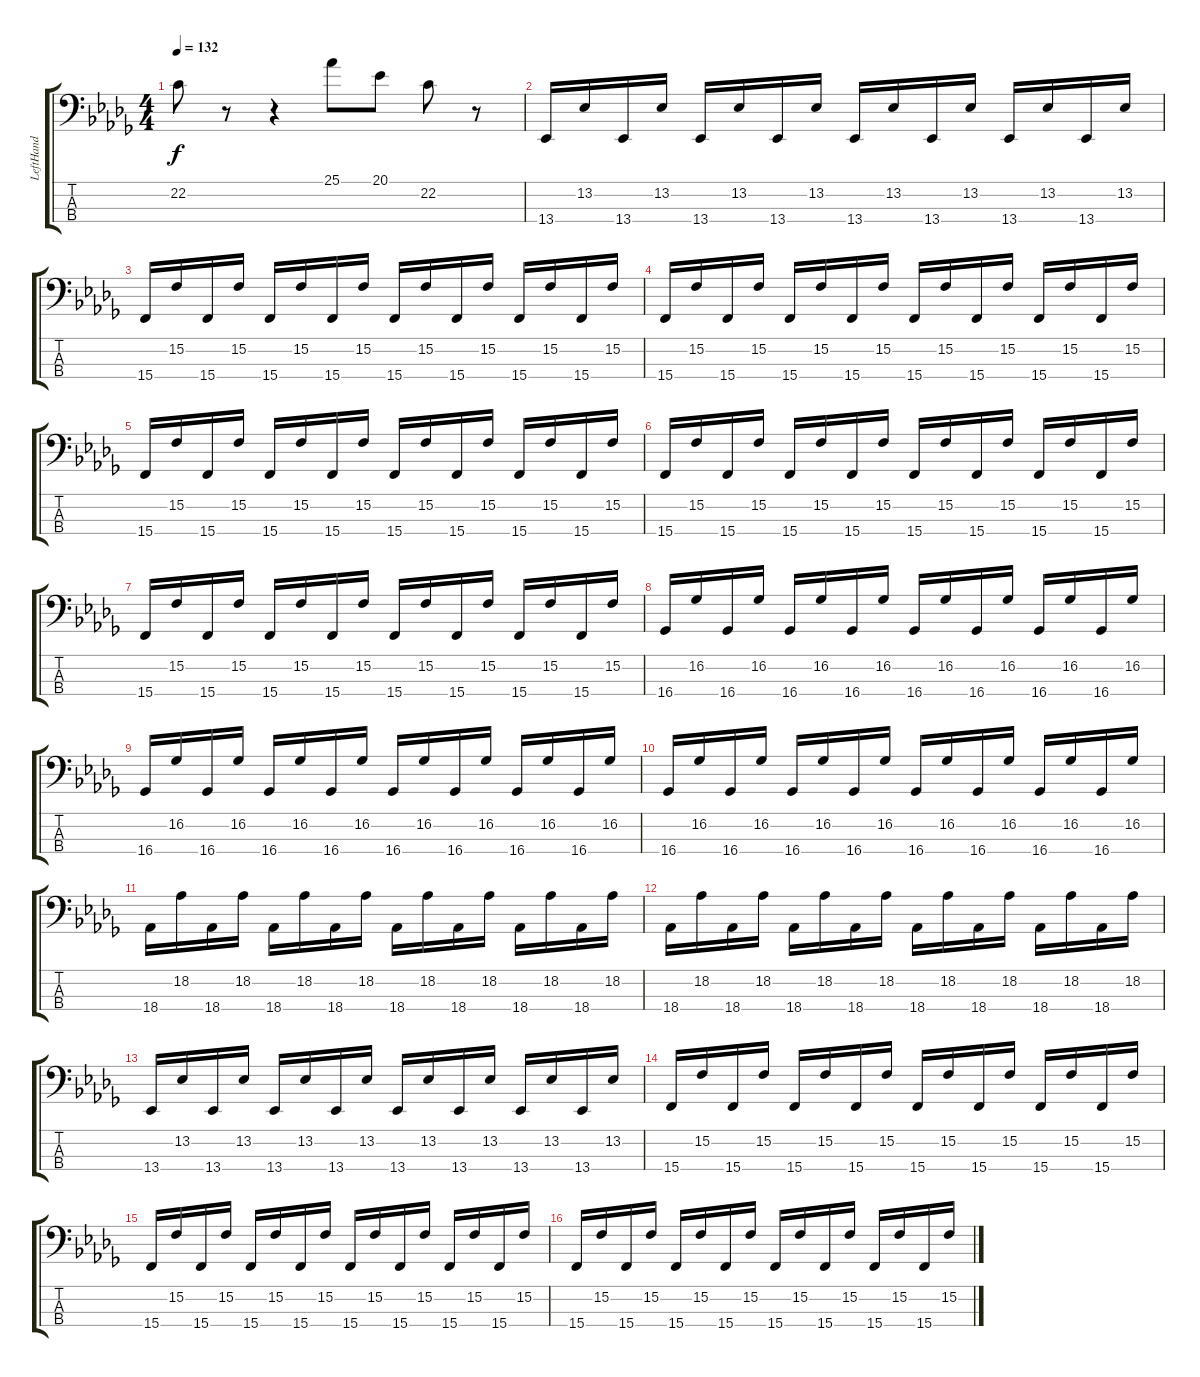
\track ("LeftHand" "LeftHand") {instrument acousticgrandpiano}
\staff {score tabs}
\tuning (G2 D2 A1 D1) {hide}
\ts (4 4)
\tempo 132
\clef f4
\ks bbminor
22.2.8{dy f} r.8 r.4 25.1.8 20.1.8 22.2.8 r.8 |
13.4.16 13.2.16 13.4.16 13.2.16 13.4.16 13.2.16 13.4.16 13.2.16 13.4.16 13.2.16 13.4.16 13.2.16 13.4.16 13.2.16 13.4.16 13.2.16 |
15.4.16 15.2.16 15.4.16 15.2.16 15.4.16 15.2.16 15.4.16 15.2.16 15.4.16 15.2.16 15.4.16 15.2.16 15.4.16 15.2.16 15.4.16 15.2.16 |
15.4.16 15.2.16 15.4.16 15.2.16 15.4.16 15.2.16 15.4.16 15.2.16 15.4.16 15.2.16 15.4.16 15.2.16 15.4.16 15.2.16 15.4.16 15.2.16 |
15.4.16 15.2.16 15.4.16 15.2.16 15.4.16 15.2.16 15.4.16 15.2.16 15.4.16 15.2.16 15.4.16 15.2.16 15.4.16 15.2.16 15.4.16 15.2.16 |
15.4.16 15.2.16 15.4.16 15.2.16 15.4.16 15.2.16 15.4.16 15.2.16 15.4.16 15.2.16 15.4.16 15.2.16 15.4.16 15.2.16 15.4.16 15.2.16 |
15.4.16 15.2.16 15.4.16 15.2.16 15.4.16 15.2.16 15.4.16 15.2.16 15.4.16 15.2.16 15.4.16 15.2.16 15.4.16 15.2.16 15.4.16 15.2.16 |
16.4.16 16.2.16 16.4.16 16.2.16 16.4.16 16.2.16 16.4.16 16.2.16 16.4.16 16.2.16 16.4.16 16.2.16 16.4.16 16.2.16 16.4.16 16.2.16 |
16.4.16 16.2.16 16.4.16 16.2.16 16.4.16 16.2.16 16.4.16 16.2.16 16.4.16 16.2.16 16.4.16 16.2.16 16.4.16 16.2.16 16.4.16 16.2.16 |
16.4.16 16.2.16 16.4.16 16.2.16 16.4.16 16.2.16 16.4.16 16.2.16 16.4.16 16.2.16 16.4.16 16.2.16 16.4.16 16.2.16 16.4.16 16.2.16 |
18.4.16 18.2.16 18.4.16 18.2.16 18.4.16 18.2.16 18.4.16 18.2.16 18.4.16 18.2.16 18.4.16 18.2.16 18.4.16 18.2.16 18.4.16 18.2.16 |
18.4.16 18.2.16 18.4.16 18.2.16 18.4.16 18.2.16 18.4.16 18.2.16 18.4.16 18.2.16 18.4.16 18.2.16 18.4.16 18.2.16 18.4.16 18.2.16 |
13.4.16 13.2.16 13.4.16 13.2.16 13.4.16 13.2.16 13.4.16 13.2.16 13.4.16 13.2.16 13.4.16 13.2.16 13.4.16 13.2.16 13.4.16 13.2.16 |
15.4.16 15.2.16 15.4.16 15.2.16 15.4.16 15.2.16 15.4.16 15.2.16 15.4.16 15.2.16 15.4.16 15.2.16 15.4.16 15.2.16 15.4.16 15.2.16 |
15.4.16 15.2.16 15.4.16 15.2.16 15.4.16 15.2.16 15.4.16 15.2.16 15.4.16 15.2.16 15.4.16 15.2.16 15.4.16 15.2.16 15.4.16 15.2.16 |
15.4.16 15.2.16 15.4.16 15.2.16 15.4.16 15.2.16 15.4.16 15.2.16 15.4.16 15.2.16 15.4.16 15.2.16 15.4.16 15.2.16 15.4.16 15.2.16
